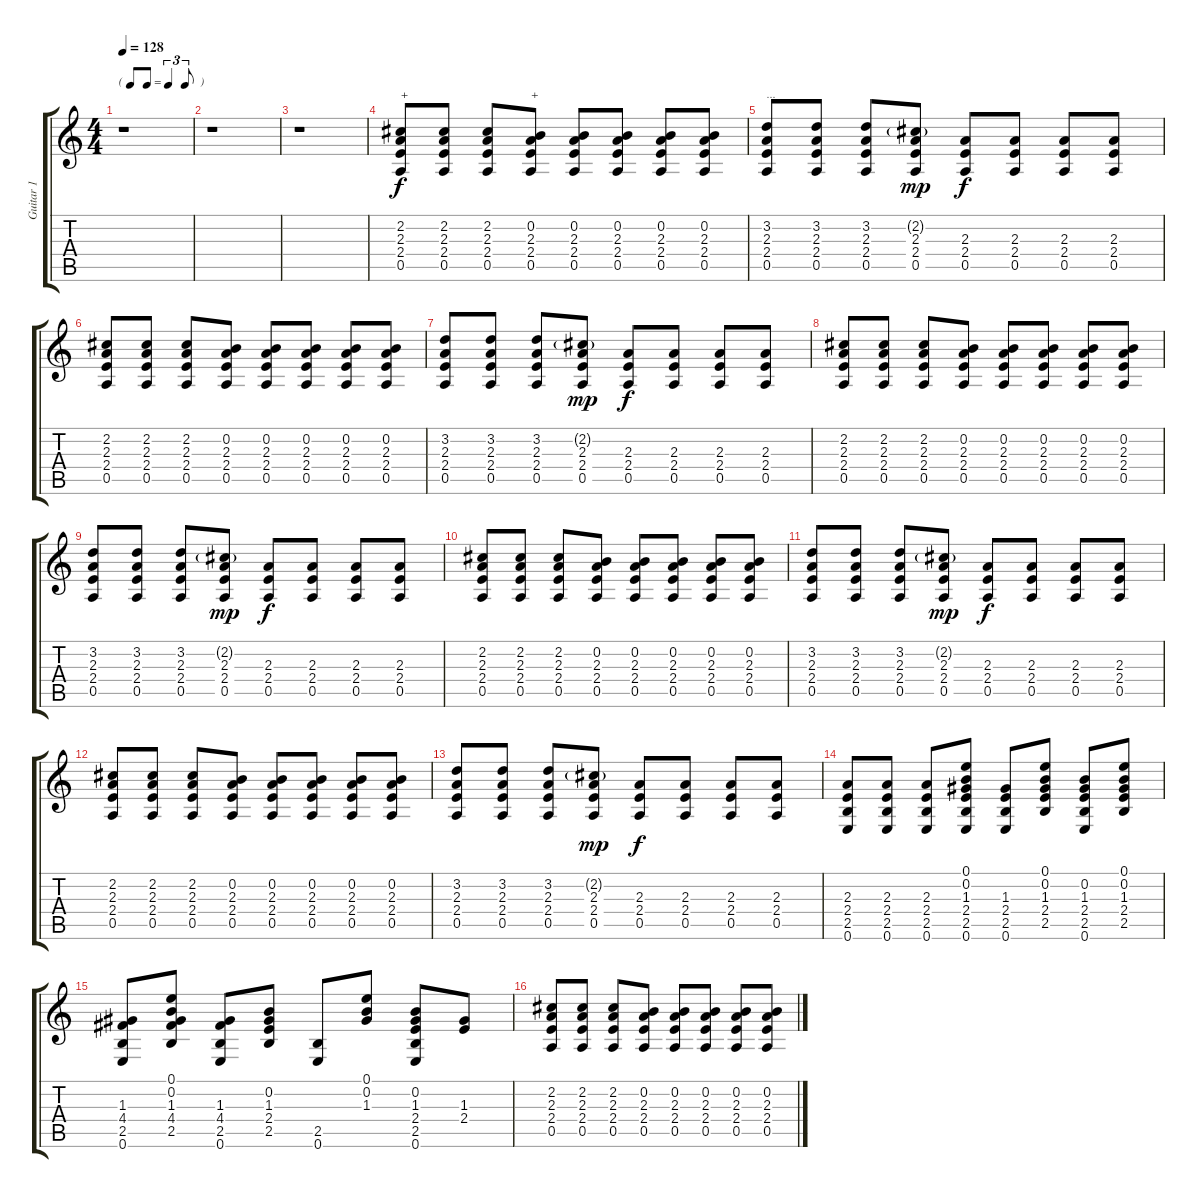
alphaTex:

\track ("Guitar 1" "Guitar 1") {instrument acousticguitarsteel}
\staff {score tabs}
\tuning (E4 B3 G3 D3 A2 E2) {hide}
\ts (4 4)
\tf triplet8th
\tempo 128
\clef g2
\ks c
r.1{dy f instrument acousticguitarsteel} |
r.1 |
r.1 |
(2.2 2.3 2.4 0.5).8{txt "+"} (2.2 2.3 2.4 0.5).8 (2.2 2.3 2.4 0.5).8 (0.2 2.3 2.4 0.5).8{txt "+"} (0.2 2.3 2.4 0.5).8 (0.2 2.3 2.4 0.5).8 (0.2 2.3 2.4 0.5).8 (0.2 2.3 2.4 0.5).8 |
(3.2 2.3 2.4 0.5).8{txt "..."} (3.2 2.3 2.4 0.5).8 (3.2 2.3 2.4 0.5).8 (2.2{g} 2.3 2.4 0.5).8{dy mp} (2.3 2.4 0.5).8{dy f} (2.3 2.4 0.5).8 (2.3 2.4 0.5).8 (2.3 2.4 0.5).8 |
(2.2 2.3 2.4 0.5).8 (2.2 2.3 2.4 0.5).8 (2.2 2.3 2.4 0.5).8 (0.2 2.3 2.4 0.5).8 (0.2 2.3 2.4 0.5).8 (0.2 2.3 2.4 0.5).8 (0.2 2.3 2.4 0.5).8 (0.2 2.3 2.4 0.5).8 |
(3.2 2.3 2.4 0.5).8 (3.2 2.3 2.4 0.5).8 (3.2 2.3 2.4 0.5).8 (2.2{g} 2.3 2.4 0.5).8{dy mp} (2.3 2.4 0.5).8{dy f} (2.3 2.4 0.5).8 (2.3 2.4 0.5).8 (2.3 2.4 0.5).8 |
(2.2 2.3 2.4 0.5).8 (2.2 2.3 2.4 0.5).8 (2.2 2.3 2.4 0.5).8 (0.2 2.3 2.4 0.5).8 (0.2 2.3 2.4 0.5).8 (0.2 2.3 2.4 0.5).8 (0.2 2.3 2.4 0.5).8 (0.2 2.3 2.4 0.5).8 |
(3.2 2.3 2.4 0.5).8 (3.2 2.3 2.4 0.5).8 (3.2 2.3 2.4 0.5).8 (2.2{g} 2.3 2.4 0.5).8{dy mp} (2.3 2.4 0.5).8{dy f} (2.3 2.4 0.5).8 (2.3 2.4 0.5).8 (2.3 2.4 0.5).8 |
(2.2 2.3 2.4 0.5).8 (2.2 2.3 2.4 0.5).8 (2.2 2.3 2.4 0.5).8 (0.2 2.3 2.4 0.5).8 (0.2 2.3 2.4 0.5).8 (0.2 2.3 2.4 0.5).8 (0.2 2.3 2.4 0.5).8 (0.2 2.3 2.4 0.5).8 |
(3.2 2.3 2.4 0.5).8 (3.2 2.3 2.4 0.5).8 (3.2 2.3 2.4 0.5).8 (2.2{g} 2.3 2.4 0.5).8{dy mp} (2.3 2.4 0.5).8{dy f} (2.3 2.4 0.5).8 (2.3 2.4 0.5).8 (2.3 2.4 0.5).8 |
(2.2 2.3 2.4 0.5).8 (2.2 2.3 2.4 0.5).8 (2.2 2.3 2.4 0.5).8 (0.2 2.3 2.4 0.5).8 (0.2 2.3 2.4 0.5).8 (0.2 2.3 2.4 0.5).8 (0.2 2.3 2.4 0.5).8 (0.2 2.3 2.4 0.5).8 |
(3.2 2.3 2.4 0.5).8 (3.2 2.3 2.4 0.5).8 (3.2 2.3 2.4 0.5).8 (2.2{g} 2.3 2.4 0.5).8{dy mp} (2.3 2.4 0.5).8{dy f} (2.3 2.4 0.5).8 (2.3 2.4 0.5).8 (2.3 2.4 0.5).8 |
(2.3 2.4 2.5 0.6).8 (2.3 2.4 2.5 0.6).8 (2.3 2.4 2.5 0.6).8 (0.1 0.2 1.3 2.4 2.5 0.6).8 (1.3 2.4 2.5 0.6).8 (0.1 0.2 1.3 2.4 2.5).8 (0.2 1.3 2.4 2.5 0.6).8 (0.1 0.2 1.3 2.4 2.5).8 |
(1.3 4.4 2.5 0.6).8 (0.1 0.2 1.3 4.4 2.5).8 (1.3 4.4 2.5 0.6).8 (0.2 1.3 2.4 2.5).8 (2.5 0.6).8 (0.1 0.2 1.3).8 (0.2 1.3 2.4 2.5 0.6).8 (1.3 2.4).8 |
(2.2 2.3 2.4 0.5).8 (2.2 2.3 2.4 0.5).8 (2.2 2.3 2.4 0.5).8 (0.2 2.3 2.4 0.5).8 (0.2 2.3 2.4 0.5).8 (0.2 2.3 2.4 0.5).8 (0.2 2.3 2.4 0.5).8 (0.2 2.3 2.4 0.5).8
